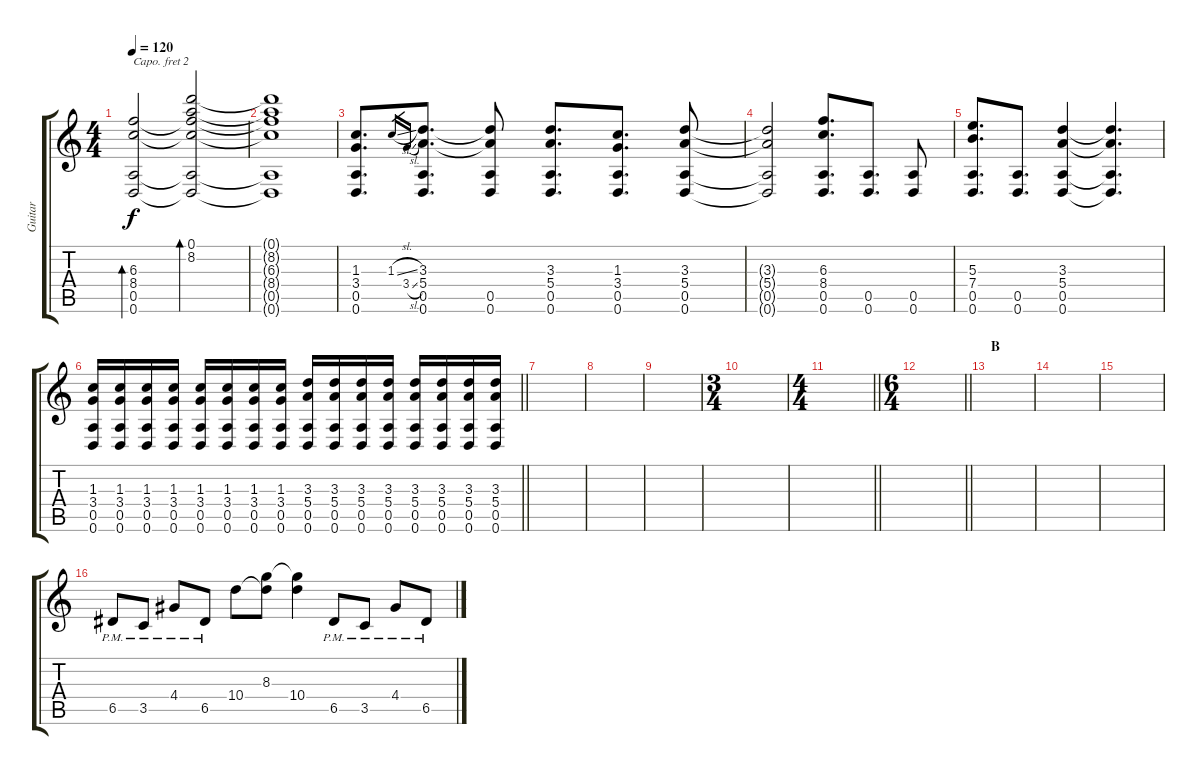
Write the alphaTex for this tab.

\track ("Guitar" "Guitar") {instrument distortionguitar}
\staff {score tabs}
\capo 2
\tuning (G4 E4 A3 D3 G2 C2) {hide}
\ts (4 4)
\tempo 120
\clef g2
\ks c
(6.3 8.4 0.5 0.6).2{bd 60 dy f} (0.1 8.2 6.3{t} 8.4{t} 0.5{t} 0.6{t}).2{bd 60} |
(0.1{t} 8.2{t} 6.3{t} 8.4{t} 0.5{t} 0.6{t}).1 |
(1.3 3.4 0.5 0.6).8{d} 1.3{sl}.16{gr} 3.4{sl}.16{gr} (3.3 5.4 0.5 0.6).8{d} (3.3{t} 5.4{t} 0.5 0.6).8 (3.3 5.4 0.5 0.6).8{d} (1.3 3.4 0.5 0.6).8{d} (3.3 5.4 0.5 0.6).8 |
(3.3{t} 5.4{t} 0.5{t} 0.6{t}).2 (6.3 8.4 0.5 0.6).8{d} (0.5 0.6).8{d} (0.5 0.6).8 |
(5.3 7.4 0.5 0.6).8{d} (0.5 0.6).8{d} (3.3 5.4 0.5 0.6).4 (3.3{t} 5.4{t} 0.5{t} 0.6{t}).4{d} |
\barLineRight lightlight
(1.3 3.4 0.5 0.6).16 (1.3 3.4 0.5 0.6).16 (1.3 3.4 0.5 0.6).16 (1.3 3.4 0.5 0.6).16 (1.3 3.4 0.5 0.6).16 (1.3 3.4 0.5 0.6).16 (1.3 3.4 0.5 0.6).16 (1.3 3.4 0.5 0.6).16 (3.3 5.4 0.5 0.6).16 (3.3 5.4 0.5 0.6).16 (3.3 5.4 0.5 0.6).16 (3.3 5.4 0.5 0.6).16 (3.3 5.4 0.5 0.6).16 (3.3 5.4 0.5 0.6).16 (3.3 5.4 0.5 0.6).16 (3.3 5.4 0.5 0.6).16 |
|
|
|
\ts (3 4)
|
\ts (4 4)
\barLineRight lightlight
|
\ts (6 4)
\barLineRight lightlight
|
\section ("" "B")
|
|
|
6.5{pm}.8 3.5{pm}.8 4.4{pm}.8 6.5{pm}.8 10.4.8 (8.3 10.4{t}).8 (8.3{t} 10.4).4 6.5{pm}.8 3.5{pm}.8 4.4{pm}.8 6.5{pm}.8
